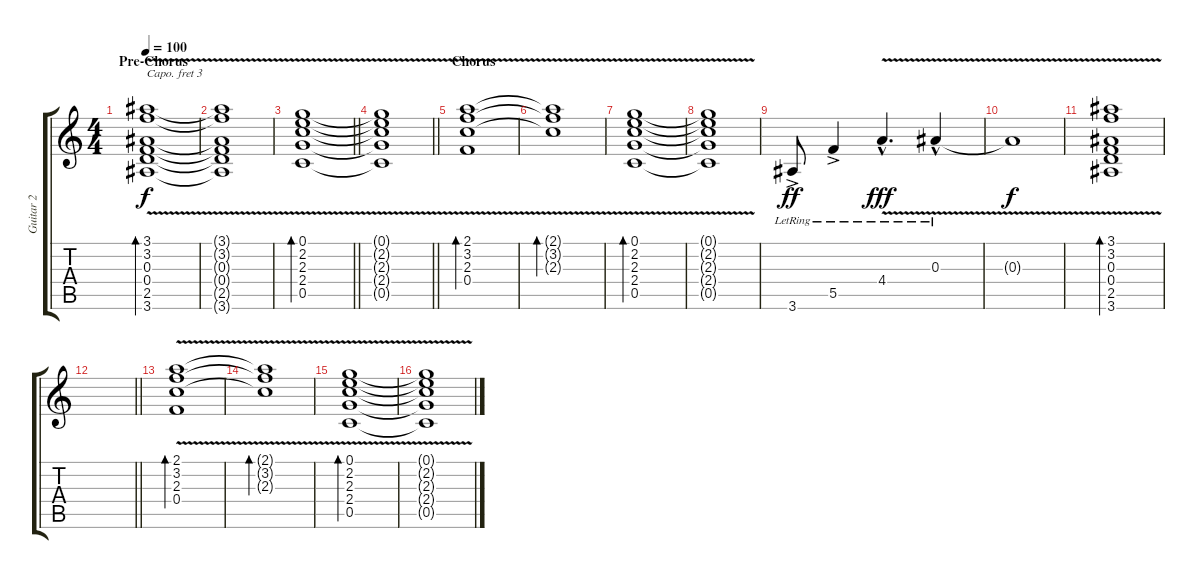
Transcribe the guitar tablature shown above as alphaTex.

\track ("Guitar 2" "Guitar 2") {instrument electricguitarclean}
\staff {score tabs}
\capo 3
\tuning (E4 B3 G3 D3 A2 E2) {hide}
\ts (4 4)
\section ("" "Pre-Chorus")
\tempo 100
\clef g2
\ks c
(3.1{v} 3.2{v} 0.3{v} 0.4{v} 2.5{v} 3.6{v}).1{bd 60 dy f} |
(3.1{t} 3.2{t} 0.3{t} 0.4{t} 2.5{t} 3.6{t}).1 |
\barLineRight lightlight
(0.1{v} 2.2{v} 2.3{v} 2.4{v} 0.5{v}).1{bd 60} |
\barLineRight lightlight
(0.1{t} 2.2{t} 2.3{t} 2.4{t} 0.5{t}).1 |
\section ("" "Chorus")
(2.1{v} 3.2{v} 2.3{v} 0.4{v}).1{bd 60} |
(2.1{t} 3.2{t} 2.3{t}).1{bd 60} |
(0.1{v} 2.2{v} 2.3{v} 2.4{v} 0.5{v}).1{bd 60} |
(0.1{t} 2.2{t} 2.3{t} 2.4{t} 0.5{t}).1 |
3.6{ac lr}.8{dy ff} 5.5{ac lr}.4 4.4{v hac lr}.4{d dy fff} 0.3{v hac lr}.4 |
0.3{t}.1{dy f} |
(3.1{v} 3.2{v} 0.3{v} 0.4{v} 2.5{v} 3.6{v}).1{bd 60} |
\barLineRight lightlight
|
(2.1{v} 3.2{v} 2.3{v} 0.4{v}).1{bd 60} |
(2.1{t} 3.2{t} 2.3{t}).1{bd 60} |
(0.1{v} 2.2{v} 2.3{v} 2.4{v} 0.5{v}).1{bd 60} |
(0.1{t} 2.2{t} 2.3{t} 2.4{t} 0.5{t}).1
